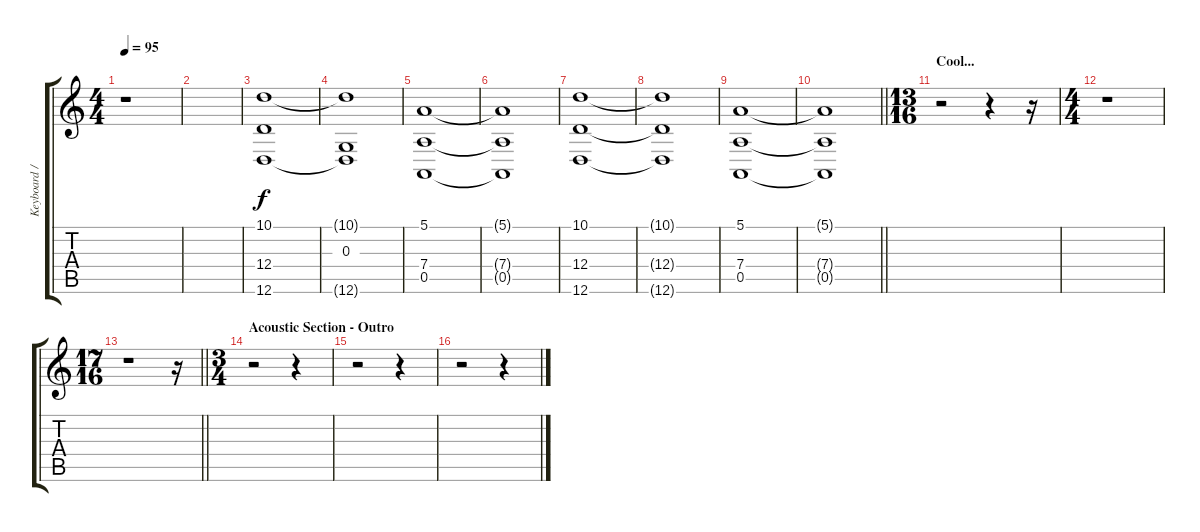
\track ("Keyboard / Flute" "Keyboard /") {instrument pad8sweep}
\staff {score tabs}
\tuning (E4 B3 G3 D3 A2 D2) {hide}
\ts (4 4)
\tempo 95
\clef g2
\ks c
r.1{dy f} |
|
(10.1 12.4 12.6).1{volume 13 instrument pad8sweep} |
(10.1{t} 0.3 12.6{t}).1 |
(5.1 7.4 0.5).1 |
(5.1{t} 7.4{t} 0.5{t}).1 |
(10.1 12.4 12.6).1 |
(10.1{t} 12.4{t} 12.6{t}).1 |
(5.1 7.4 0.5).1 |
\barLineRight lightlight
(5.1{t} 7.4{t} 0.5{t}).1 |
\ts (13 16)
\section ("" "Cool...")
r.2 r.4 r.16 |
\ts (4 4)
r.1 |
\ts (17 16)
\barLineRight lightlight
r.1 r.16 |
\ts (3 4)
\section ("" "Acoustic Section - Outro")
r.2 r.4 |
r.2 r.4 |
r.2 r.4
